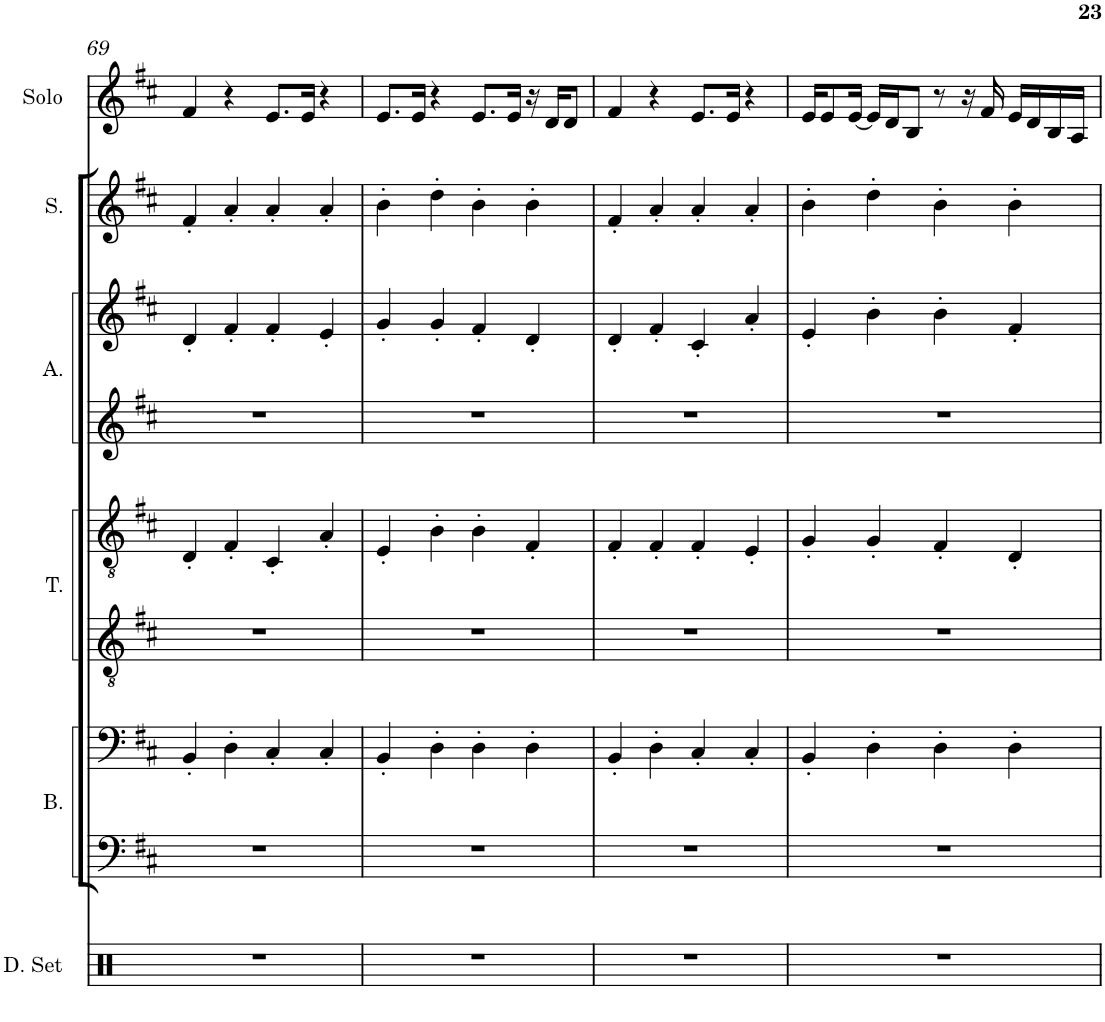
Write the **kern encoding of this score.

**kern	**kern	**kern	**kern	**kern	**kern	**kern	**kern	**kern
*part6	*part5	*part5	*part4	*part4	*part3	*part3	*part2	*part1
*staff9	*staff8	*staff7	*staff6	*staff5	*staff4	*staff3	*staff2	*staff1
*I"Drumset	*I"Bass	*	*I"Tenor	*	*I"Alto	*	*I"Soprano	*I"Solo
*I'D. Set	*I'B.	*	*I'T.	*	*I'A.	*	*I'S.	*I'Solo
!!LO:PB:g=z
*clefX	*clefF4	*clefF4	*clefGv2	*clefGv2	*clefG2	*clefG2	*clefG2	*clefG2
*k[]	*k[f#c#]	*k[f#c#]	*k[f#c#]	*k[f#c#]	*k[f#c#]	*k[f#c#]	*k[f#c#]	*k[f#c#]
*M4/4	*M4/4	*M4/4	*M4/4	*M4/4	*M4/4	*M4/4	*M4/4	*M4/4
=69	=69	=69	=69	=69	=69	=69	=69	=69
1r	1r	4BB'/	1r	4D'/	1r	4d'/	4f#'/	4f#/
.	.	4D'\	.	4F#'/	.	4f#'/	4a'/	4r
.	.	4C#'/	.	4C#'/	.	4f#'/	4a'/	8.e/L
.	.	.	.	.	.	.	.	16e/Jk
.	.	4C#'/	.	4A'/	.	4e'/	4a'/	4r
=70	=70	=70	=70	=70	=70	=70	=70	=70
1r	1r	4BB'/	1r	4E'/	1r	4g'/	4b'\	8.e/L
.	.	.	.	.	.	.	.	16e/Jk
.	.	4D'\	.	4B'\	.	4g'/	4dd'\	4r
.	.	4D'\	.	4B'\	.	4f#'/	4b'\	8.e/L
.	.	.	.	.	.	.	.	16e/Jk
.	.	4D'\	.	4F#'/	.	4d'/	4b'\	16r
.	.	.	.	.	.	.	.	16d/KL
.	.	.	.	.	.	.	.	8d/J
=71	=71	=71	=71	=71	=71	=71	=71	=71
1r	1r	4BB'/	1r	4F#'/	1r	4d'/	4f#'/	4f#/
.	.	4D'\	.	4F#'/	.	4f#'/	4a'/	4r
.	.	4C#'/	.	4F#'/	.	4c#'/	4a'/	8.e/L
.	.	.	.	.	.	.	.	16e/Jk
.	.	4C#'/	.	4E'/	.	4a'/	4a'/	4r
=72	=72	=72	=72	=72	=72	=72	=72	=72
1r	1r	4BB'/	1r	4G'/	1r	4e'/	4b'\	16e/KL
.	.	.	.	.	.	.	.	8e/
.	.	.	.	.	.	.	.	[16e/Jk
.	.	4D'\	.	4G'/	.	4b'\	4dd'\	16e/LL]
.	.	.	.	.	.	.	.	16d/J
.	.	.	.	.	.	.	.	8B/J
.	.	4D'\	.	4F#'/	.	4b'\	4b'\	8r
.	.	.	.	.	.	.	.	16r
.	.	.	.	.	.	.	.	16f#/
.	.	4D'\	.	4D'/	.	4f#'/	4b'\	16e/LL
.	.	.	.	.	.	.	.	16d/
.	.	.	.	.	.	.	.	16B/
.	.	.	.	.	.	.	.	16A/JJ
=	=	=	=	=	=	=	=	=
*-	*-	*-	*-	*-	*-	*-	*-	*-
